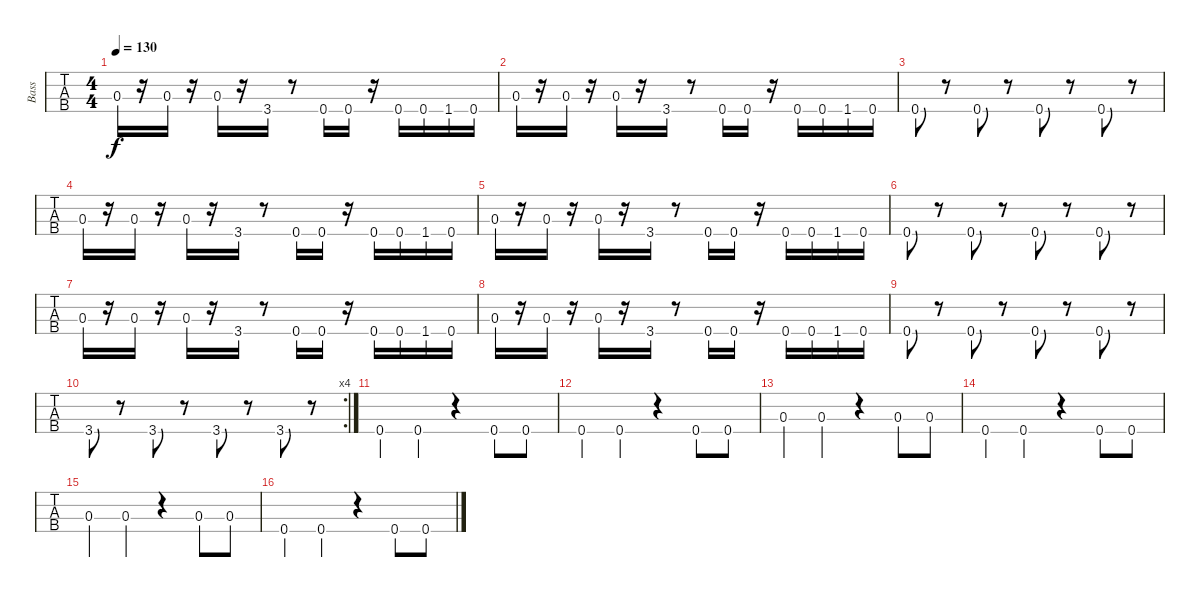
\track ("Bass" "Bass") {instrument electricbasspick}
\staff {tabs}
\tuning (G2 D2 A1 E1) {hide}
\ts (4 4)
\tempo 130
\clef f4
\ks c
0.3.16{dy f} r.16 0.3.16 r.16 0.3.16 r.16 3.4.16 r.8 0.4.16 0.4.16 r.16 0.4.16 0.4.16 1.4.16 0.4.16 |
0.3.16 r.16 0.3.16 r.16 0.3.16 r.16 3.4.16 r.8 0.4.16 0.4.16 r.16 0.4.16 0.4.16 1.4.16 0.4.16 |
0.4.8 r.8 0.4.8 r.8 0.4.8 r.8 0.4.8 r.8 |
0.3.16 r.16 0.3.16 r.16 0.3.16 r.16 3.4.16 r.8 0.4.16 0.4.16 r.16 0.4.16 0.4.16 1.4.16 0.4.16 |
0.3.16 r.16 0.3.16 r.16 0.3.16 r.16 3.4.16 r.8 0.4.16 0.4.16 r.16 0.4.16 0.4.16 1.4.16 0.4.16 |
0.4.8 r.8 0.4.8 r.8 0.4.8 r.8 0.4.8 r.8 |
0.3.16 r.16 0.3.16 r.16 0.3.16 r.16 3.4.16 r.8 0.4.16 0.4.16 r.16 0.4.16 0.4.16 1.4.16 0.4.16 |
0.3.16 r.16 0.3.16 r.16 0.3.16 r.16 3.4.16 r.8 0.4.16 0.4.16 r.16 0.4.16 0.4.16 1.4.16 0.4.16 |
0.4.8 r.8 0.4.8 r.8 0.4.8 r.8 0.4.8 r.8 |
\rc 4
3.4.8 r.8 3.4.8 r.8 3.4.8 r.8 3.4.8 r.8 |
0.4.4 0.4.4 r.4 0.4.8 0.4.8 |
0.4.4 0.4.4 r.4 0.4.8 0.4.8 |
0.3.4 0.3.4 r.4 0.3.8 0.3.8 |
0.4.4 0.4.4 r.4 0.4.8 0.4.8 |
0.3.4 0.3.4 r.4 0.3.8 0.3.8 |
0.4.4 0.4.4 r.4 0.4.8 0.4.8
